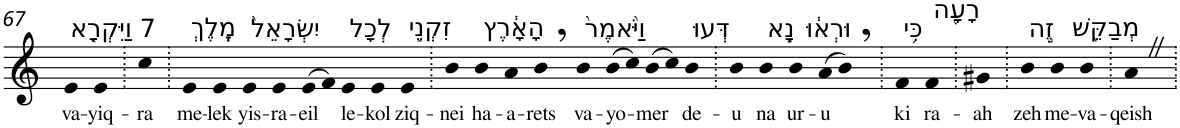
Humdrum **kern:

**kern	**text
*part1	*part1
*staff1	*staff1
*I"Piano	*
*I'Pno	*
!!LO:PB:g=z
*clefG2	*
*k[]	*
=67	=67
!LO:TX:a:t=7 וַיִּקְרָ֤א	!
!	!LO:LY:b
4e	va-
!	!LO:LY:b
4e	-yiq-
=68.	=68.
!	!LO:LY:b
4cc	-ra
=69.	=69.
!LO:TX:a:t=מֶֽלֶךְ	!
!	!LO:LY:b
4e	me-
!	!LO:LY:b
4e	-lek
!LO:TX:a:t=יִשְׂרָאֵל֙	!
!	!LO:LY:b
4e	yis-
!	!LO:LY:b
4e	-ra-
!	!LO:LY:b
(>8e	-eil
8f)	.
!LO:TX:a:t=לְכָל	!
!	!LO:LY:b
4e	le-
!	!LO:LY:b
4e	-kol
!LO:TX:a:t=זִקְנֵ֣י	!
!	!LO:LY:b
4e	ziq-
=70.	=70.
!	!LO:LY:b
4b	-nei
!LO:TX:a:t=הָאָ֔רֶץ	!
!	!LO:LY:b
4b	ha-
!	!LO:LY:b
4a	-a-
!	!LO:LY:b
4b,	-rets
!LO:TX:a:t=וַיֹּ֙אמֶר֙	!
!	!LO:LY:b
4b	va-
!	!LO:LY:b
(>8b	-yo-
8cc)	.
!	!LO:LY:b
(>8b	-mer
8cc)	.
!LO:TX:a:t=דְּעוּ	!
!	!LO:LY:b
4b	de-
=71.	=71.
!	!LO:LY:b
4b	-u
!LO:TX:a:t=נָ֣א	!
!	!LO:LY:b
4b	na
!LO:TX:a:t=וּרְא֔וּ	!
!	!LO:LY:b
4b	ur-
!	!LO:LY:b
(>8a	-u
8b,)	.
=72.	=72.
!LO:TX:a:t=כִּ֥י	!
!	!LO:LY:b
4f	ki
!LO:TX:a:t=רָעָ֖ה	!
!	!LO:LY:b
4f	ra-
=73.	=73.
!	!LO:LY:b
4g#X	-ah
=74.	=74.
!LO:TX:a:t=זֶ֣ה	!
!	!LO:LY:b
4b	zeh
!LO:TX:a:t=מְבַקֵּ֑שׁ	!
!	!LO:LY:b
4b	me-
!	!LO:LY:b
4b	-va-
=75.	=75.
!	!LO:LY:b
4aZ	-qeish
=.	=.
*-	*-
